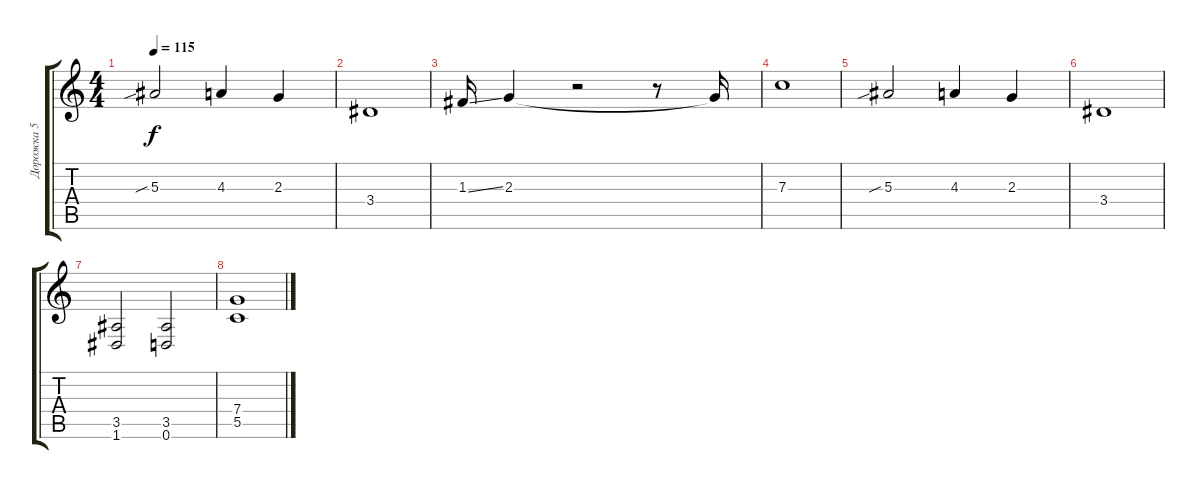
\track ("Дорожка 5" "Дорожка 5") {instrument distortionguitar}
\staff {score tabs}
\tuning (D4 A3 F3 C3 G2 D2) {hide}
\ts (4 4)
\tempo 115
\clef g2
\ks c
5.3{sib}.2{dy f} 4.3.4 2.3.4 |
3.4.1 |
1.3{ss}.16{volume 11} 2.3.4 r.2 r.8 2.3{t}.16 |
7.3.1 |
5.3{sib}.2 4.3.4 2.3.4 |
3.4.1 |
(3.5 1.6).2 (3.5 0.6).2 |
(7.4 5.5).1
